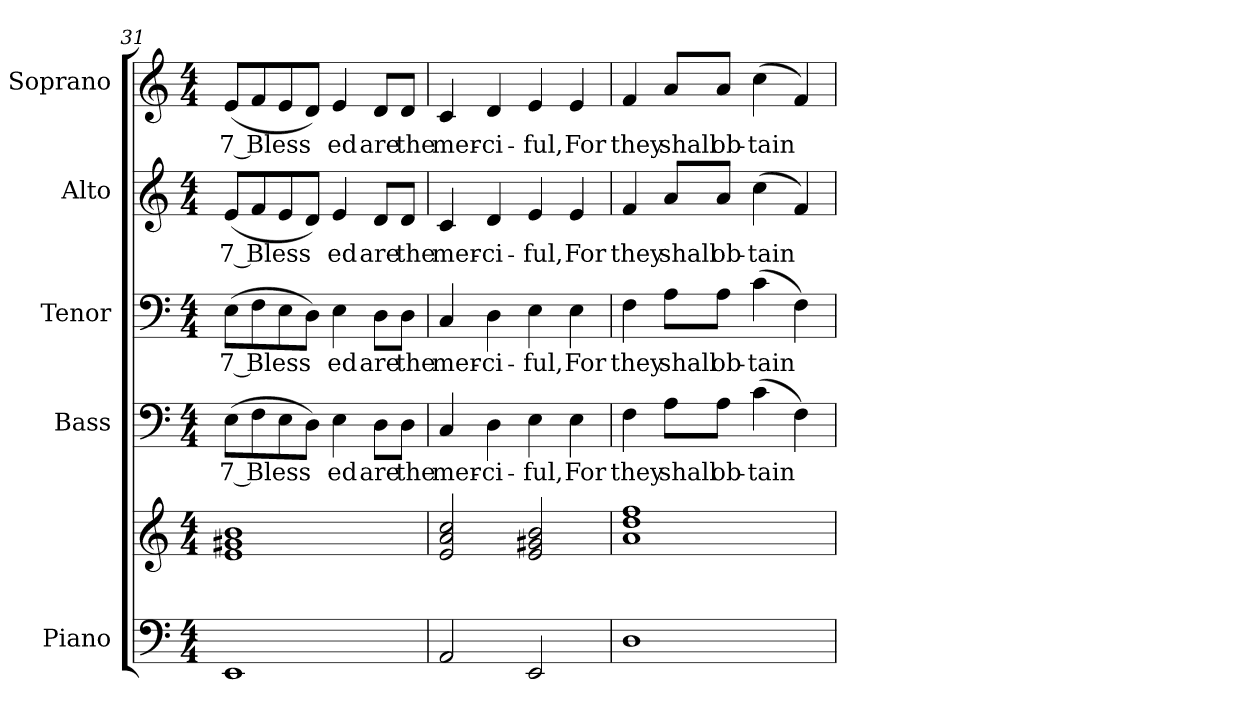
**kern	**kern	**kern	**text	**kern	**text	**kern	**text	**kern	**text
*part5	*part5	*part4	*part4	*part3	*part3	*part2	*part2	*part1	*part1
*staff6	*staff5	*staff4	*staff4	*staff3	*staff3	*staff2	*staff2	*staff1	*staff1
*I"Piano	*	*I"Bass	*	*I"Tenor	*	*I"Alto	*	*I"Soprano	*
*I'Pno.	*	*I'B.	*	*I'T.	*	*I'A.	*	*I'S.	*
*clefF4	*clefG2	*clefF4	*	*clefF4	*	*clefG2	*	*clefG2	*
*k[]	*k[]	*k[]	*	*k[]	*	*k[]	*	*k[]	*
*C:	*C:	*C:	*	*C:	*	*C:	*	*C:	*
*M4/4	*M4/4	*M4/4	*	*M4/4	*	*M4/4	*	*M4/4	*
=31	=31	=31	=31	=31	=31	=31	=31	=31	=31
!	!	!	!LO:LY:b:color=#000000	!	!	!	!	!	!
!	!	!	!	!	!LO:LY:b:color=#000000	!	!	!	!
!	!	!	!	!	!	!	!LO:LY:b:color=#000000	!	!
!	!	!	!	!	!	!	!	!	!LO:LY:b:color=#000000
1EEi	1ei 1g#Xi 1bi	(8Ei\L	7 Bless	(8Ei\L	7 Bless	(8ei/L	7 Bless	(8ei/L	7 Bless
.	.	8Fi\	.	8Fi\	.	8fi/	.	8fi/	.
.	.	8Ei\	.	8Ei\	.	8ei/	.	8ei/	.
.	.	8Di\J)	.	8Di\J)	.	8di/J)	.	8di/J)	.
!	!	!	!LO:LY:b:color=#000000	!	!	!	!	!	!
!	!	!	!	!	!LO:LY:b:color=#000000	!	!	!	!
!	!	!	!	!	!	!	!LO:LY:b:color=#000000	!	!
!	!	!	!	!	!	!	!	!	!LO:LY:b:color=#000000
.	.	4Ei\	ed	4Ei\	ed	4ei/	ed	4ei/	ed
!	!	!	!LO:LY:b:color=#000000	!	!	!	!	!	!
!	!	!	!	!	!LO:LY:b:color=#000000	!	!	!	!
!	!	!	!	!	!	!	!LO:LY:b:color=#000000	!	!
!	!	!	!	!	!	!	!	!	!LO:LY:b:color=#000000
.	.	8Di\L	are	8Di\L	are	8di/L	are	8di/L	are
!	!	!	!LO:LY:b:color=#000000	!	!	!	!	!	!
!	!	!	!	!	!LO:LY:b:color=#000000	!	!	!	!
!	!	!	!	!	!	!	!LO:LY:b:color=#000000	!	!
!	!	!	!	!	!	!	!	!	!LO:LY:b:color=#000000
.	.	8Di\J	the	8Di\J	the	8di/J	the	8di/J	the
!!LO:PB:g=z
=32	=32	=32	=32	=32	=32	=32	=32	=32	=32
!	!	!	!LO:LY:b:color=#000000	!	!	!	!	!	!
!	!	!	!	!	!LO:LY:b:color=#000000	!	!	!	!
!	!	!	!	!	!	!	!LO:LY:b:color=#000000	!	!
!	!	!	!	!	!	!	!	!	!LO:LY:b:color=#000000
2AAi/	2ei/ 2ai 2cci	4Ci/	mer-	4Ci/	mer-	4ci/	mer-	4ci/	mer-
!	!	!	!LO:LY:b:color=#000000	!	!	!	!	!	!
!	!	!	!	!	!LO:LY:b:color=#000000	!	!	!	!
!	!	!	!	!	!	!	!LO:LY:b:color=#000000	!	!
!	!	!	!	!	!	!	!	!	!LO:LY:b:color=#000000
.	.	4Di\	-ci-	4Di\	-ci-	4di/	-ci-	4di/	-ci-
!	!	!	!LO:LY:b:color=#000000	!	!	!	!	!	!
!	!	!	!	!	!LO:LY:b:color=#000000	!	!	!	!
!	!	!	!	!	!	!	!LO:LY:b:color=#000000	!	!
!	!	!	!	!	!	!	!	!	!LO:LY:b:color=#000000
2EEi/	2ei/ 2g#Xi 2bi	4Ei\	-ful,	4Ei\	-ful,	4ei/	-ful,	4ei/	-ful,
!	!	!	!LO:LY:b:color=#000000	!	!	!	!	!	!
!	!	!	!	!	!LO:LY:b:color=#000000	!	!	!	!
!	!	!	!	!	!	!	!LO:LY:b:color=#000000	!	!
!	!	!	!	!	!	!	!	!	!LO:LY:b:color=#000000
.	.	4Ei\	For	4Ei\	For	4ei/	For	4ei/	For
=33	=33	=33	=33	=33	=33	=33	=33	=33	=33
!	!	!	!LO:LY:b:color=#000000	!	!	!	!	!	!
!	!	!	!	!	!LO:LY:b:color=#000000	!	!	!	!
!	!	!	!	!	!	!	!LO:LY:b:color=#000000	!	!
!	!	!	!	!	!	!	!	!	!LO:LY:b:color=#000000
1Di	1ai 1ddi 1ffi	4Fi\	they	4Fi\	they	4fi/	they	4fi/	they
!	!	!	!LO:LY:b:color=#000000	!	!	!	!	!	!
!	!	!	!	!	!LO:LY:b:color=#000000	!	!	!	!
!	!	!	!	!	!	!	!LO:LY:b:color=#000000	!	!
!	!	!	!	!	!	!	!	!	!LO:LY:b:color=#000000
.	.	8Ai\L	shall	8Ai\L	shall	8ai/L	shall	8ai/L	shall
!	!	!	!LO:LY:b:color=#000000	!	!	!	!	!	!
!	!	!	!	!	!LO:LY:b:color=#000000	!	!	!	!
!	!	!	!	!	!	!	!LO:LY:b:color=#000000	!	!
!	!	!	!	!	!	!	!	!	!LO:LY:b:color=#000000
.	.	8Ai\J	ob-	8Ai\J	ob-	8ai/J	ob-	8ai/J	ob-
!	!	!	!LO:LY:b:color=#000000	!	!	!	!	!	!
!	!	!	!	!	!LO:LY:b:color=#000000	!	!	!	!
!	!	!	!	!	!	!	!LO:LY:b:color=#000000	!	!
!	!	!	!	!	!	!	!	!	!LO:LY:b:color=#000000
.	.	(4ci\	-tain	(4ci\	-tain	(4cci\	-tain	(4cci\	-tain
.	.	4Fi\)	.	4Fi\)	.	4fi/)	.	4fi/)	.
=	=	=	=	=	=	=	=	=	=
*-	*-	*-	*-	*-	*-	*-	*-	*-	*-
